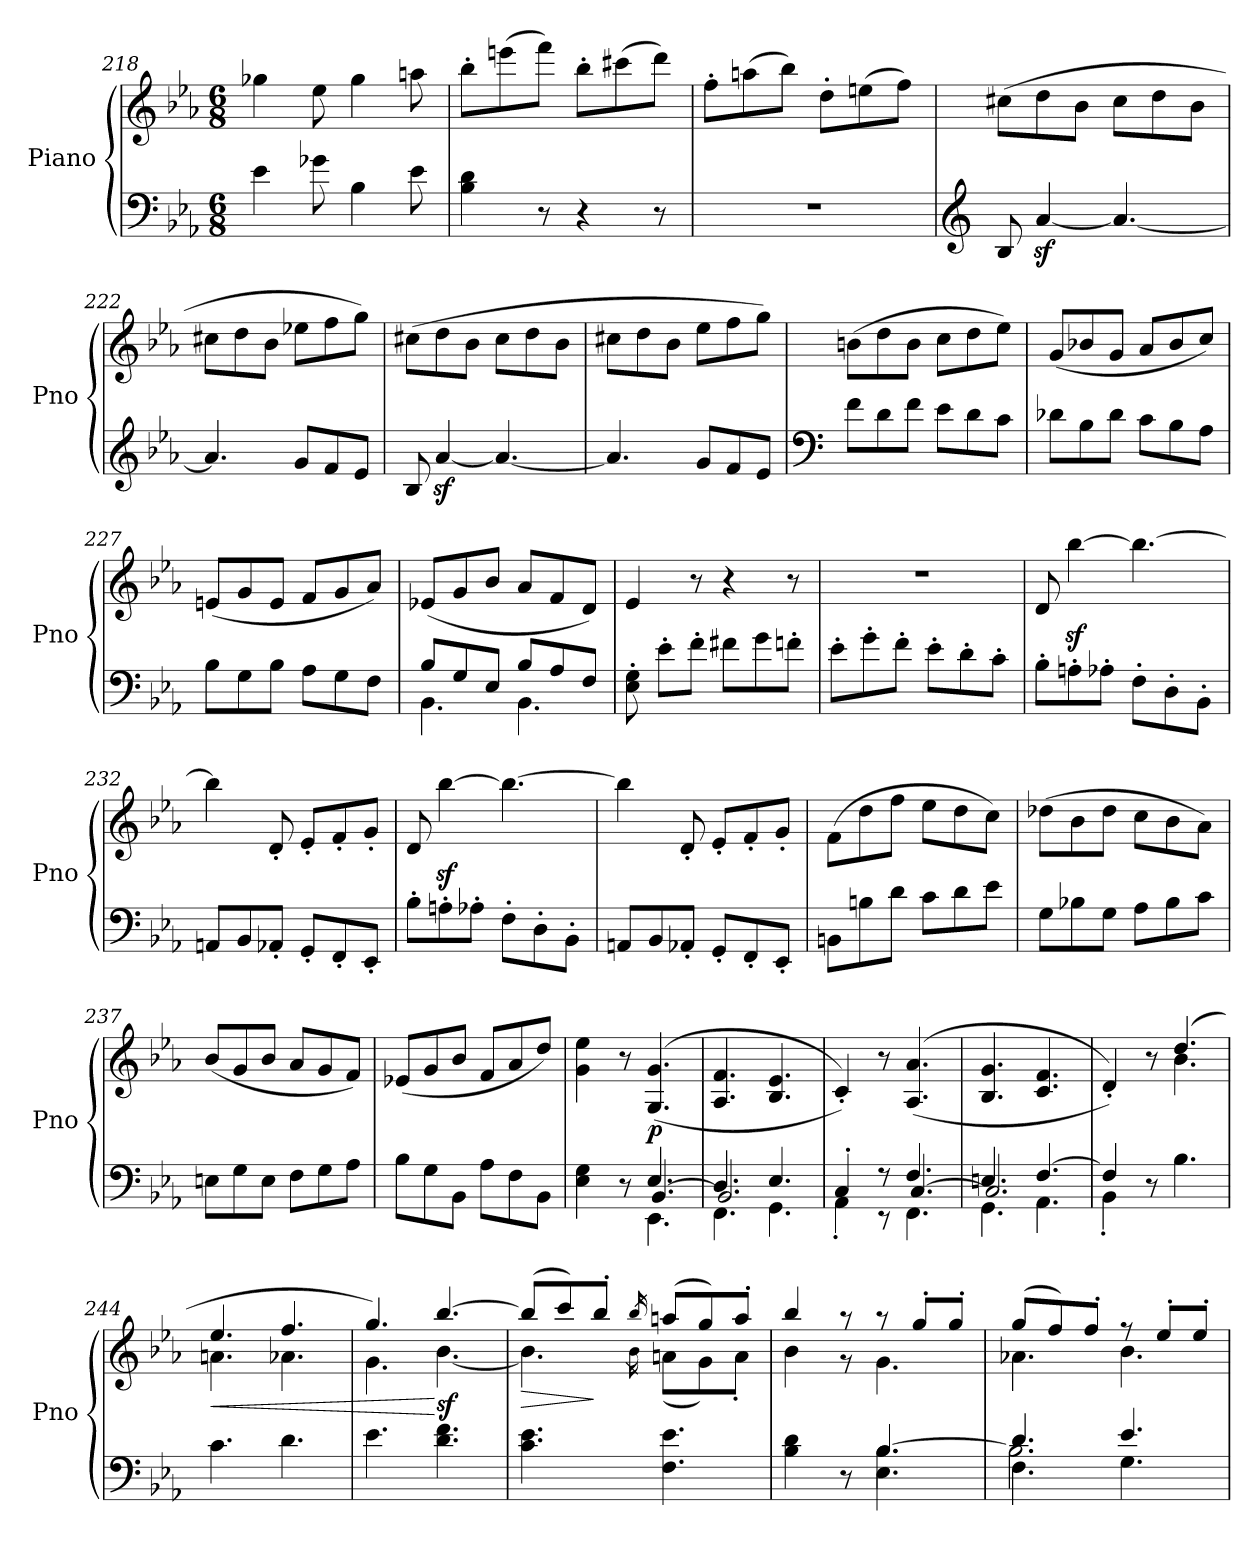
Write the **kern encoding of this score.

**kern	**kern	**dynam
*part1	*part1	*part1
*staff2	*staff1	*staff1/2
*I"Piano	*	*
*I'Pno	*	*
*clefF4	*clefG2	*
*k[b-e-a-]	*k[b-e-a-]	*
*E-:	*E-:	*
*M6/8	*M6/8	*
=218	=218	=218
4e-\	4gg-X\	.
8g-X\	8ee-\	.
4B-\	4gg-\	.
8e-\	8aan\	.
=219	=219	=219
4B-\ 4d\	8bb-'\L	.
.	(>8eeen\	.
8r	8fff\J)	.
4r	8bb-'\L	.
.	(>8ccc#X\	.
8r	8ddd\J)	.
=220	=220	=220
2.r	8ff'\L	.
.	(>8aan\	.
.	8bb-\J)	.
.	8dd'\L	.
.	(>8een\	.
.	8ff\J)	.
!!LO:PB:g=z
=221	=221	=221
*clefG2	*	*
8B-/	(>8cc#X\L	.
[4a-z</	8dd\	.
.	8b-\J	.
4.a-/_	8cc#\L	.
.	8dd\	.
.	8b-\J	.
=222	=222	=222
4.a-/]	8cc#X\L	.
.	8dd\	.
.	8b-\J	.
8g/L	8ee-X\L	.
8f/	8ff\	.
8e-/J	8gg\J)	.
=223	=223	=223
8B-/	(>8cc#X\L	.
[4a-z</	8dd\	.
.	8b-\J	.
4.a-/_	8cc#\L	.
.	8dd\	.
.	8b-\J	.
=224	=224	=224
4.a-/]	8cc#X\L	.
.	8dd\	.
.	8b-\J	.
8g/L	8ee-\L	.
8f/	8ff\	.
8e-/J	8gg\J)	.
=225	=225	=225
*clefF4	*	*
8f\L	(>8bn\L	.
8d\	8dd\	.
8f\J	8b\J	.
8e-\L	8cc\L	.
8d\	8dd\	.
8c\J	8ee-\J)	.
!!LO:LB:g=z
=226	=226	=226
8d-X\L	(<8g/L	.
8B-\	8b-X/	.
8d-\J	8g/J	.
8c\L	8a-/L	.
8B-\	8b-/	.
8A-\J	8cc/J)	.
=227	=227	=227
8B-\L	(<8en/L	.
8G\	8g/	.
8B-\J	8e/J	.
8A-\L	8f/L	.
8G\	8g/	.
8F\J	8a-/J)	.
=228	=228	=228
*^	*	*
8B-/L	4.BB-\	(<8e-X/L	.
8G/	.	8g/	.
8E-/J	.	8b-/J	.
8B-/L	4.BB-\	8a-/L	.
8A-/	.	8f/	.
8F/J	.	8d/J)	.
*v	*v	*	*
=229	=229	=229
8E-\' 8G\'	4e-/	.
8e-'\L	.	.
8f'\J	8r	.
8f#X\L	4r	.
8g\	.	.
8fn'\J	8r	.
=230	=230	=230
8e-'\L	2.r	.
8g'\	.	.
8f'\J	.	.
8e-'\L	.	.
8d'\	.	.
8c'\J	.	.
!!LO:LB:g=z
=231	=231	=231
8B-'\L	8d/	.
8An'\	[4bb-z<\	.
8A-X'\J	.	.
8F'\L	4.bb-\_	.
8D'\	.	.
8BB-'\J	.	.
=232	=232	=232
8AAn/L	4bb-\]	.
8BB-/	.	.
8AA-X'/J	8d'/	.
8GG'/L	8e-'/L	.
8FF'/	8f'/	.
8EE-'/J	8g'/J	.
=233	=233	=233
8B-'\L	8d/	.
8An'\	[4bb-z<\	.
8A-X'\J	.	.
8F'\L	4.bb-\_	.
8D'\	.	.
8BB-'\J	.	.
=234	=234	=234
8AAn/L	4bb-\]	.
8BB-/	.	.
8AA-X'/J	8d'/	.
8GG'/L	8e-'/L	.
8FF'/	8f'/	.
8EE-'/J	8g'/J	.
=235	=235	=235
8BBn\L	(>8f\L	.
8Bn\	8dd\	.
8d\J	8ff\J	.
8c\L	8ee-\L	.
8d\	8dd\	.
8e-\J	8cc\J)	.
!!LO:LB:g=z
=236	=236	=236
8G\L	(>8dd-X\L	.
8B-X\	8b-\	.
8G\J	8dd-\J	.
8A-\L	8cc\L	.
8B-\	8b-\	.
8c\J	8a-\J)	.
=237	=237	=237
8En\L	(<8b-/L	.
8G\	8g/	.
8E\J	8b-/J	.
8F\L	8a-/L	.
8G\	8g/	.
8A-\J	8f/J)	.
=238	=238	=238
8B-\L	(<8e-X/L	.
8G\	8g/	.
8BB-\J	8b-/J	.
8A-\L	8f/L	.
8F\	8a-/	.
8BB-\J	8dd/J)	.
=239	=239	=239
*^	*	*
*	*^	*	*
4E-\ 4G\	4.ryy	4.ryy	4g\ 4ee-\	.
8r	.	.	8r	.
!	!	!	!	!LO:DY:b
4.E-/	4.EE-\	[4.BB-/	(>(>4.G/ 4.g/	p
=240	=240	=240	=240	=240
4.D/	4.FF\	2.BB-/]	4.A-/ 4.f/	.
4.E-/	4.GG\	.	4.B-/ 4.e-/	.
=241	=241	=241	=241	=241
4C'/	4AA-'\	4.ryy	4c'/))	.
8r	8r	.	8r	.
4.F/	4.FF\	[4.C/	(>(>4.A-/ 4.a-/	.
=242	=242	=242	=242	=242
4.En/	4.GG\	2.C/]	4.B-/ 4.g/	.
[4.F/	4.AA-\	.	4.c/ 4.f/	.
*	*v	*v	*	*
=243	=243	=243	=243
*	*	*^	*
4F/]	4BB-'\	4d'/))	4.ryy	.
8r	2ryy	8r	.	.
4.B-\	.	(>4.dd/	4.b-\	.
*v	*v	*	*	*
=244	=244	=244	=244
!	!	!	!LO:HP:b
4.c\	4.ee-/	4.an\	<
4.d\	4.ff/	4.a-X\	.
!!LO:LB:g=z	!!
=245	=245	=245	=245
4.e-\	4.gg/)	4.g\	.
!	!	!	!LO:DY:n=1:b
4.d\ 4.f\	[4.bb-/	[4.b-\	[ sf
=246	=246	=246	=246
!	!	!	!LO:HP:b
4.c\ 4.e-\	(>8bb-/L]	4.b-\]	>
.	8ccc/)	.	.
.	8bb-'/J	.	]
.	16qbb-/	16qb-\	.
4.F\ 4.e-\	(>8aan/L	(<8an\L	.
.	8gg/)	8g\)	.
.	8aa'/J	8a'\J	.
=247	=247	=247	=247
*^	*	*	*
*	*^	*	*	*
4B-\ 4d\	4.ryy	4.ryy	4bb-/	4b-\	.
8r	.	.	8raa	8rg	.
4.B-/	4.E-\	[4.B-\	8raa	4.g\	.
.	.	.	8gg'/L	.	.
.	.	.	8gg'/J	.	.
=248	=248	=248	=248	=248	=248
4.d/	4.F\	2.B-\]	(>8gg/L	4.a-X\	.
.	.	.	8ff/)	.	.
.	.	.	8ff'/J	.	.
4.e-/	4.G\	.	8rff	4.b-\	.
.	.	.	8ee-'/L	.	.
.	.	.	8ee-'/J	.	.
*v	*v	*v	*	*	*
*	*v	*v	*
=	=	=
*-	*-	*-
